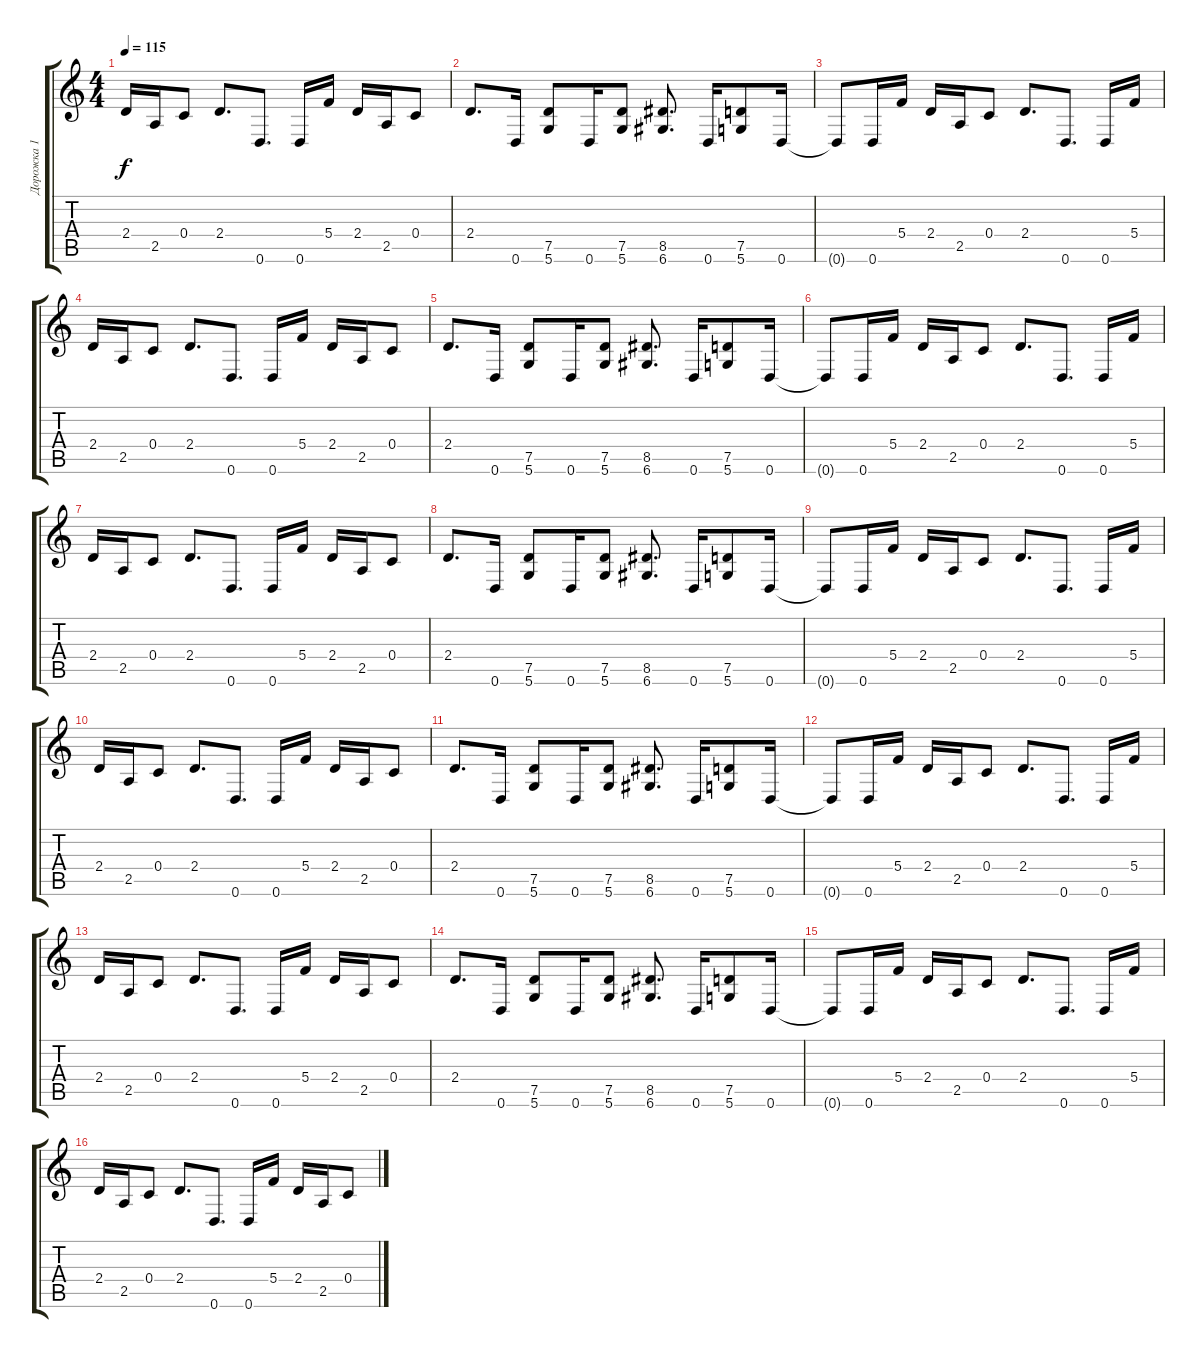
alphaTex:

\track ("Дорожка 1" "Дорожка 1") {instrument distortionguitar}
\staff {score tabs}
\tuning (D4 A3 F3 C3 G2 D2) {hide}
\ts (4 4)
\tempo 115
\clef g2
\ks c
2.4.16{dy f} 2.5.16 0.4.8 2.4.8{d} 0.6.8{d} 0.6.16 5.4.16 2.4.16 2.5.16 0.4.8 |
2.4.8{d} 0.6.16 (7.5 5.6).8 0.6.16 (7.5 5.6).8 (8.5 6.6).8{d} 0.6.16 (7.5 5.6).8 0.6.16 |
0.6{t}.8 0.6.16 5.4.16 2.4.16 2.5.16 0.4.8 2.4.8{d} 0.6.8{d} 0.6.16 5.4.16 |
2.4.16 2.5.16 0.4.8 2.4.8{d} 0.6.8{d} 0.6.16 5.4.16 2.4.16 2.5.16 0.4.8 |
2.4.8{d} 0.6.16 (7.5 5.6).8 0.6.16 (7.5 5.6).8 (8.5 6.6).8{d} 0.6.16 (7.5 5.6).8 0.6.16 |
0.6{t}.8 0.6.16 5.4.16 2.4.16 2.5.16 0.4.8 2.4.8{d} 0.6.8{d} 0.6.16 5.4.16 |
2.4.16 2.5.16 0.4.8 2.4.8{d} 0.6.8{d} 0.6.16 5.4.16 2.4.16 2.5.16 0.4.8 |
2.4.8{d} 0.6.16 (7.5 5.6).8 0.6.16 (7.5 5.6).8 (8.5 6.6).8{d} 0.6.16 (7.5 5.6).8 0.6.16 |
0.6{t}.8 0.6.16 5.4.16 2.4.16 2.5.16 0.4.8 2.4.8{d} 0.6.8{d} 0.6.16 5.4.16 |
2.4.16 2.5.16 0.4.8 2.4.8{d} 0.6.8{d} 0.6.16 5.4.16 2.4.16 2.5.16 0.4.8 |
2.4.8{d} 0.6.16 (7.5 5.6).8 0.6.16 (7.5 5.6).8 (8.5 6.6).8{d} 0.6.16 (7.5 5.6).8 0.6.16 |
0.6{t}.8 0.6.16 5.4.16 2.4.16 2.5.16 0.4.8 2.4.8{d} 0.6.8{d} 0.6.16 5.4.16 |
2.4.16 2.5.16 0.4.8 2.4.8{d} 0.6.8{d} 0.6.16 5.4.16 2.4.16 2.5.16 0.4.8 |
2.4.8{d} 0.6.16 (7.5 5.6).8 0.6.16 (7.5 5.6).8 (8.5 6.6).8{d} 0.6.16 (7.5 5.6).8 0.6.16 |
0.6{t}.8 0.6.16 5.4.16 2.4.16 2.5.16 0.4.8 2.4.8{d} 0.6.8{d} 0.6.16 5.4.16 |
2.4.16 2.5.16 0.4.8 2.4.8{d} 0.6.8{d} 0.6.16 5.4.16 2.4.16 2.5.16 0.4.8
